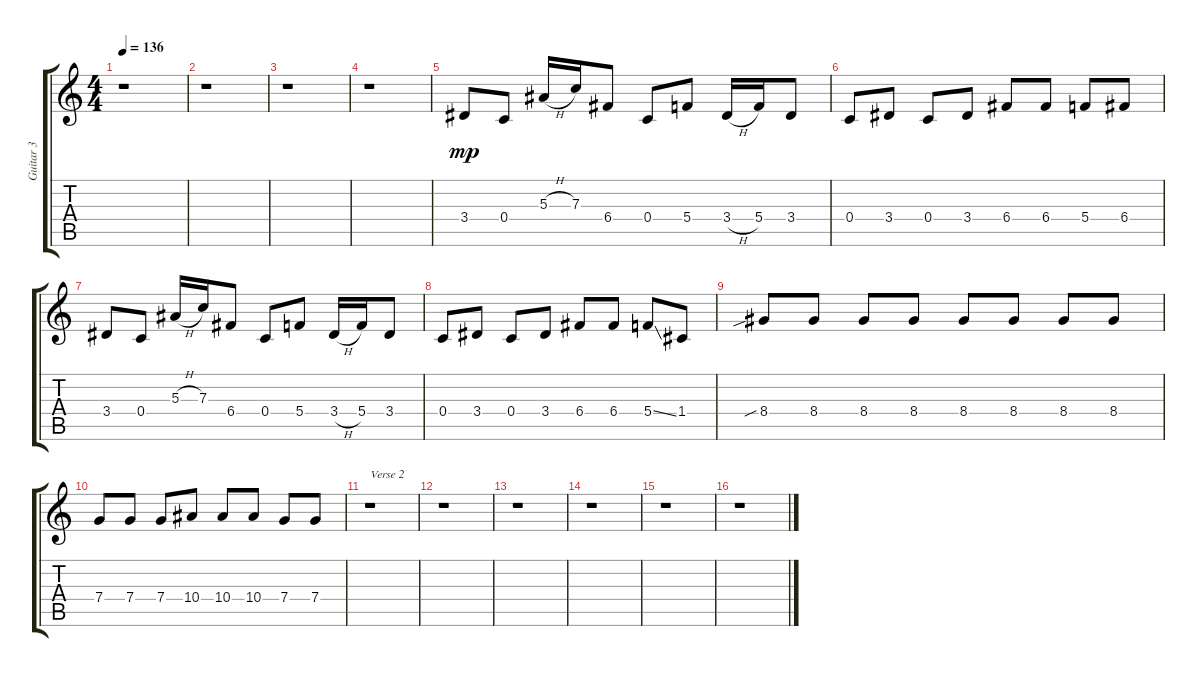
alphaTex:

\track ("Guitar 3" "Guitar 3") {instrument distortionguitar}
\staff {score tabs}
\tuning (D4 A3 F3 C3 G2 C2) {hide}
\ts (4 4)
\tempo 136
\clef g2
\ks c
r.1{dy mp} |
r.1 |
r.1 |
r.1 |
3.4.8 0.4.8 5.3{h}.16 7.3.16 6.4.8 0.4.8 5.4.8 3.4{h}.16 5.4.16 3.4.8 |
0.4.8 3.4.8 0.4.8 3.4.8 6.4.8 6.4.8 5.4.8 6.4.8 |
3.4.8 0.4.8 5.3{h}.16 7.3.16 6.4.8 0.4.8 5.4.8 3.4{h}.16 5.4.16 3.4.8 |
0.4.8 3.4.8 0.4.8 3.4.8 6.4.8 6.4.8 5.4{ss}.8 1.4.8 |
8.4{sib}.8 8.4.8 8.4.8 8.4.8 8.4.8 8.4.8 8.4.8 8.4.8 |
7.4.8 7.4.8 7.4.8 10.4.8 10.4.8 10.4.8 7.4.8 7.4.8 |
r.1{txt "Verse 2"} |
r.1 |
r.1 |
r.1 |
r.1 |
r.1
